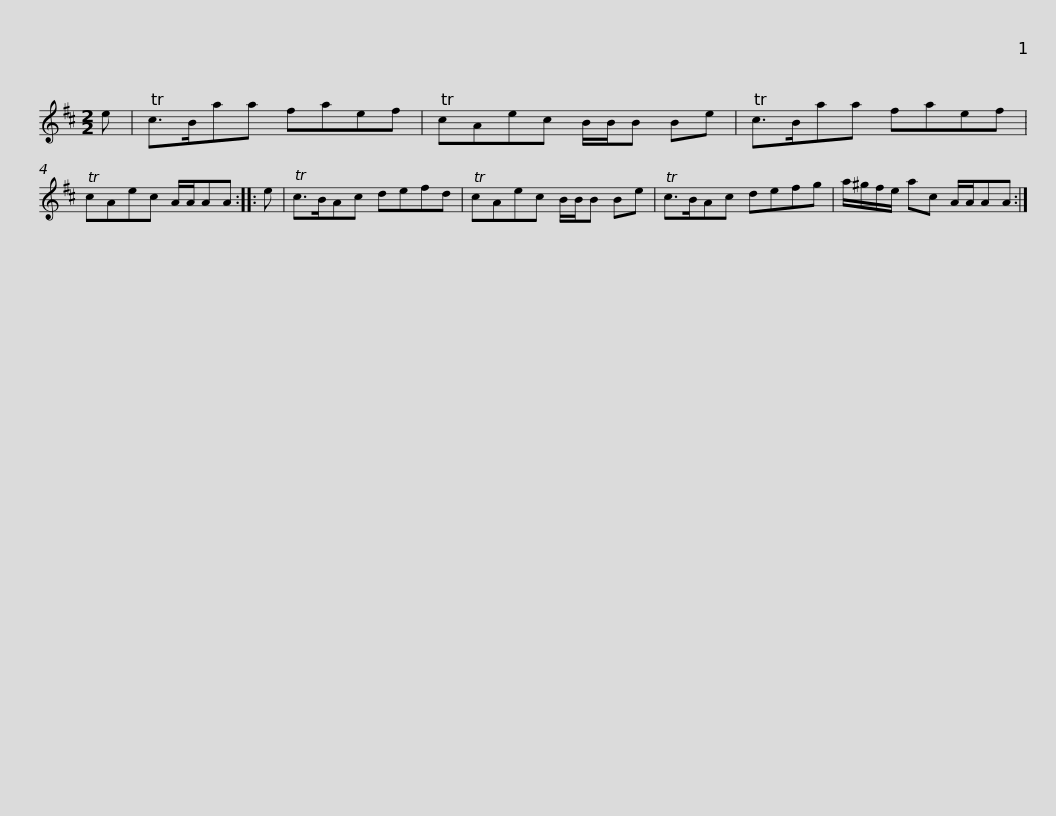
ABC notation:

X:1
L:1/8
M:2/2
I:linebreak $
K:D
V:1 treble
V:1
 e | Tc>Baa faef | TcAec B/B/B Be | Tc>Baa faef | TcAec A/A/AA :: %5
 e |$ Tc>BAc defd | TcAec B/B/B Be | Tc>BAc defg | a/^g/f/e/ ac A/A/AA :| %10
